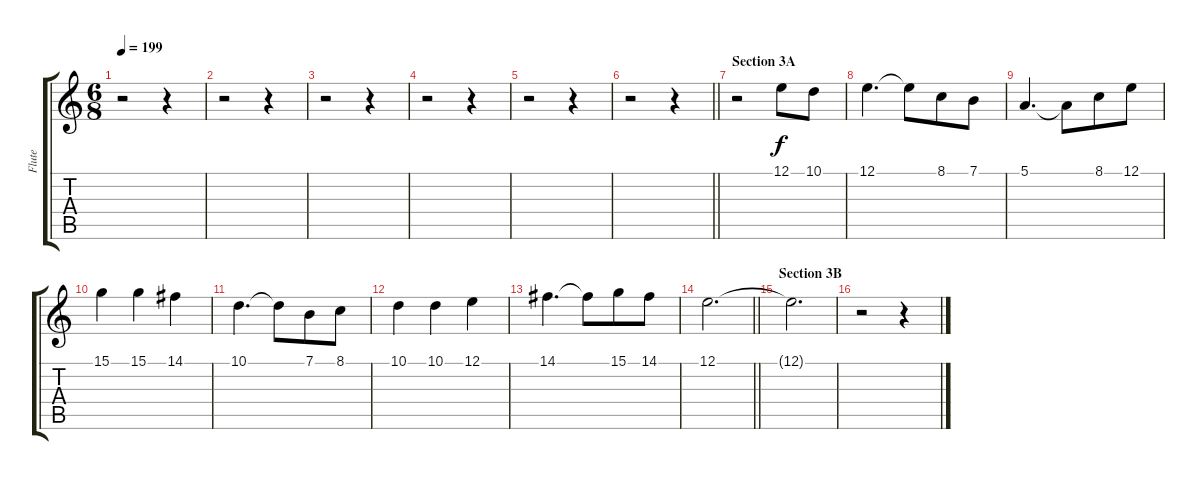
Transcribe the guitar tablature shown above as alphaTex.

\track ("Flute" "Flute") {instrument flute}
\staff {score tabs}
\tuning (E4 B3 G3 D3 A2 E2) {hide}
\ts (6 8)
\tempo 199
\clef g2
\ks c
r.2{dy mf} r.4 |
r.2 r.4 |
r.2 r.4 |
r.2 r.4 |
r.2 r.4 |
\barLineRight lightlight
r.2 r.4 |
\section ("" "Section 3A")
r.2 12.1.8{dy f} 10.1.8 |
12.1.4{d} 12.1{t}.8 8.1.8 7.1.8 |
5.1.4{d} 5.1{t}.8 8.1.8 12.1.8 |
15.1.4 15.1.4 14.1.4 |
10.1.4{d} 10.1{t}.8 7.1.8 8.1.8 |
10.1.4 10.1.4 12.1.4 |
14.1.4{d} 14.1{t}.8 15.1.8 14.1.8 |
\barLineRight lightlight
12.1.2{d} |
\section ("" "Section 3B")
12.1{t}.2{d} |
r.2 r.4
